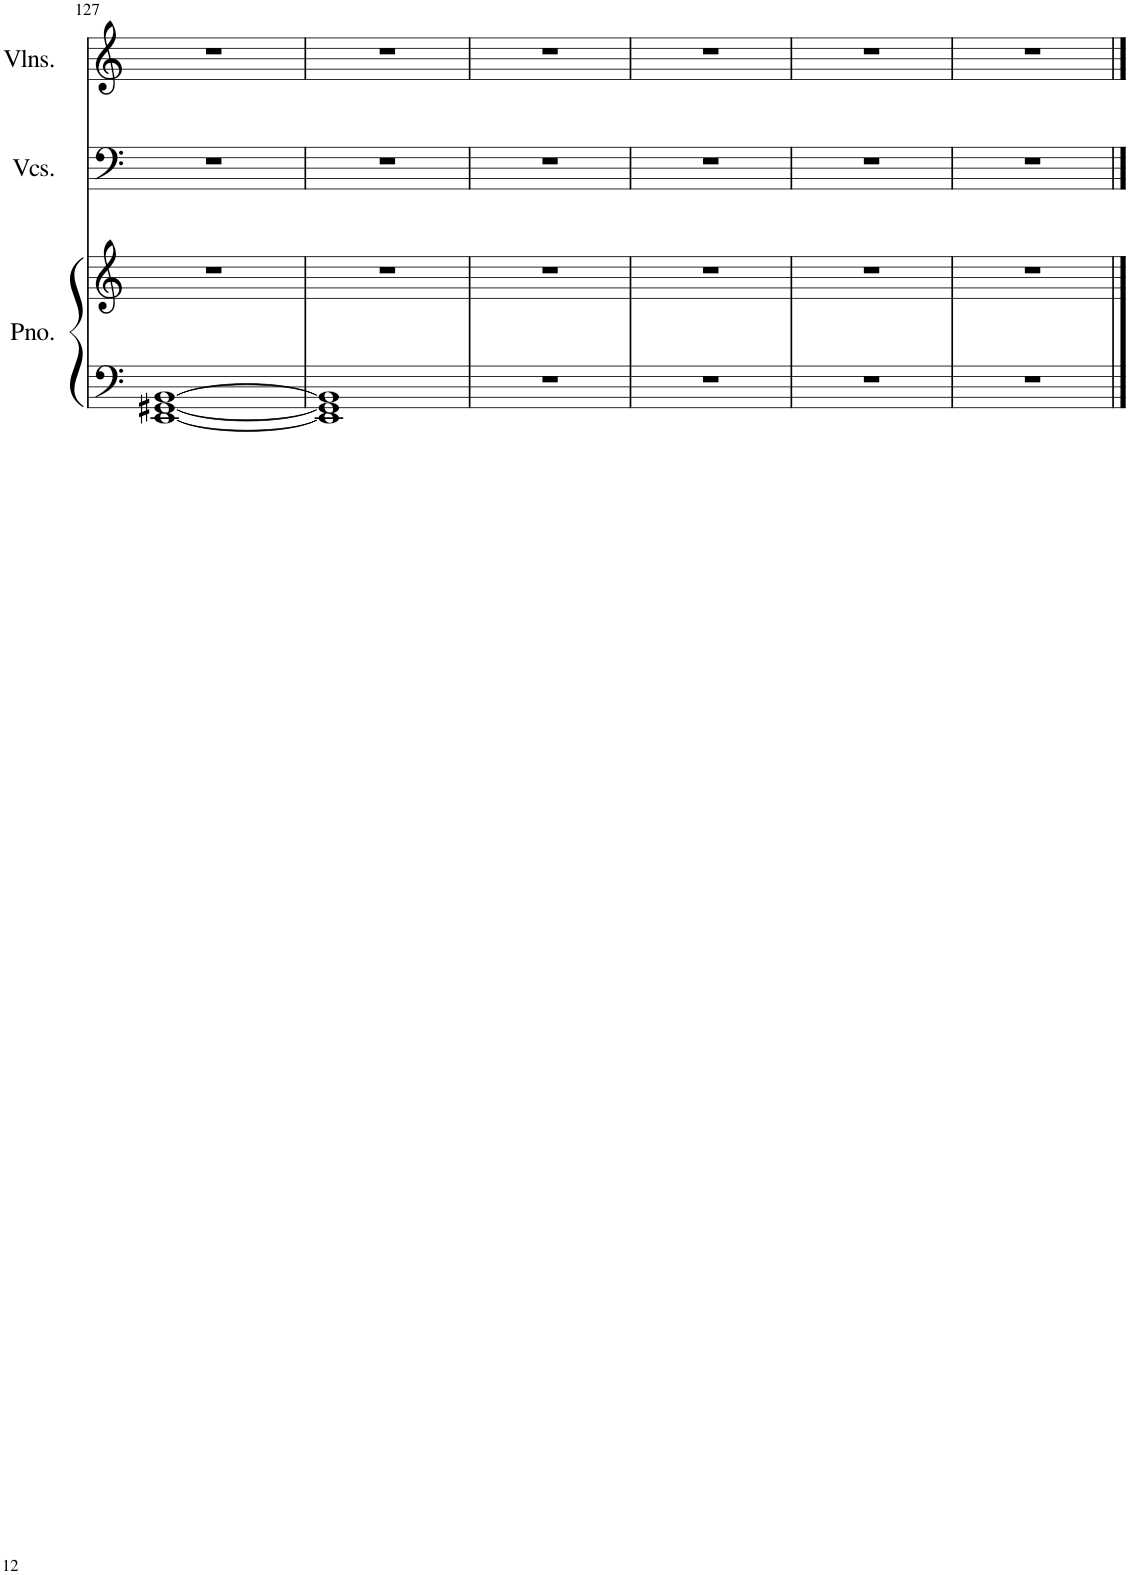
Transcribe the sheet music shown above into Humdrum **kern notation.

**kern	**kern	**kern	**kern
*part3	*part3	*part2	*part1
*staff4	*staff3	*staff2	*staff1
*I"Piano	*	*I"Violoncellos	*I"Violins
*I'Pno.	*	*I'Vcs.	*I'Vlns.
!!LO:PB:g=z
*clefF4	*clefG2	*clefF4	*clefG2
*k[]	*k[]	*k[]	*k[]
*M4/4	*M4/4	*M4/4	*M4/4
=127	=127	=127	=127
[1EE [1GG#X [1BB	1r	1r	1r
=128	=128	=128	=128
1EE] 1GG#] 1BB]	1r	1r	1r
=129	=129	=129	=129
1r	1r	1r	1r
=130	=130	=130	=130
1r	1r	1r	1r
=131	=131	=131	=131
1r	1r	1r	1r
=132	=132	=132	=132
1r	1r	1r	1r
==	==	==	==
*-	*-	*-	*-
